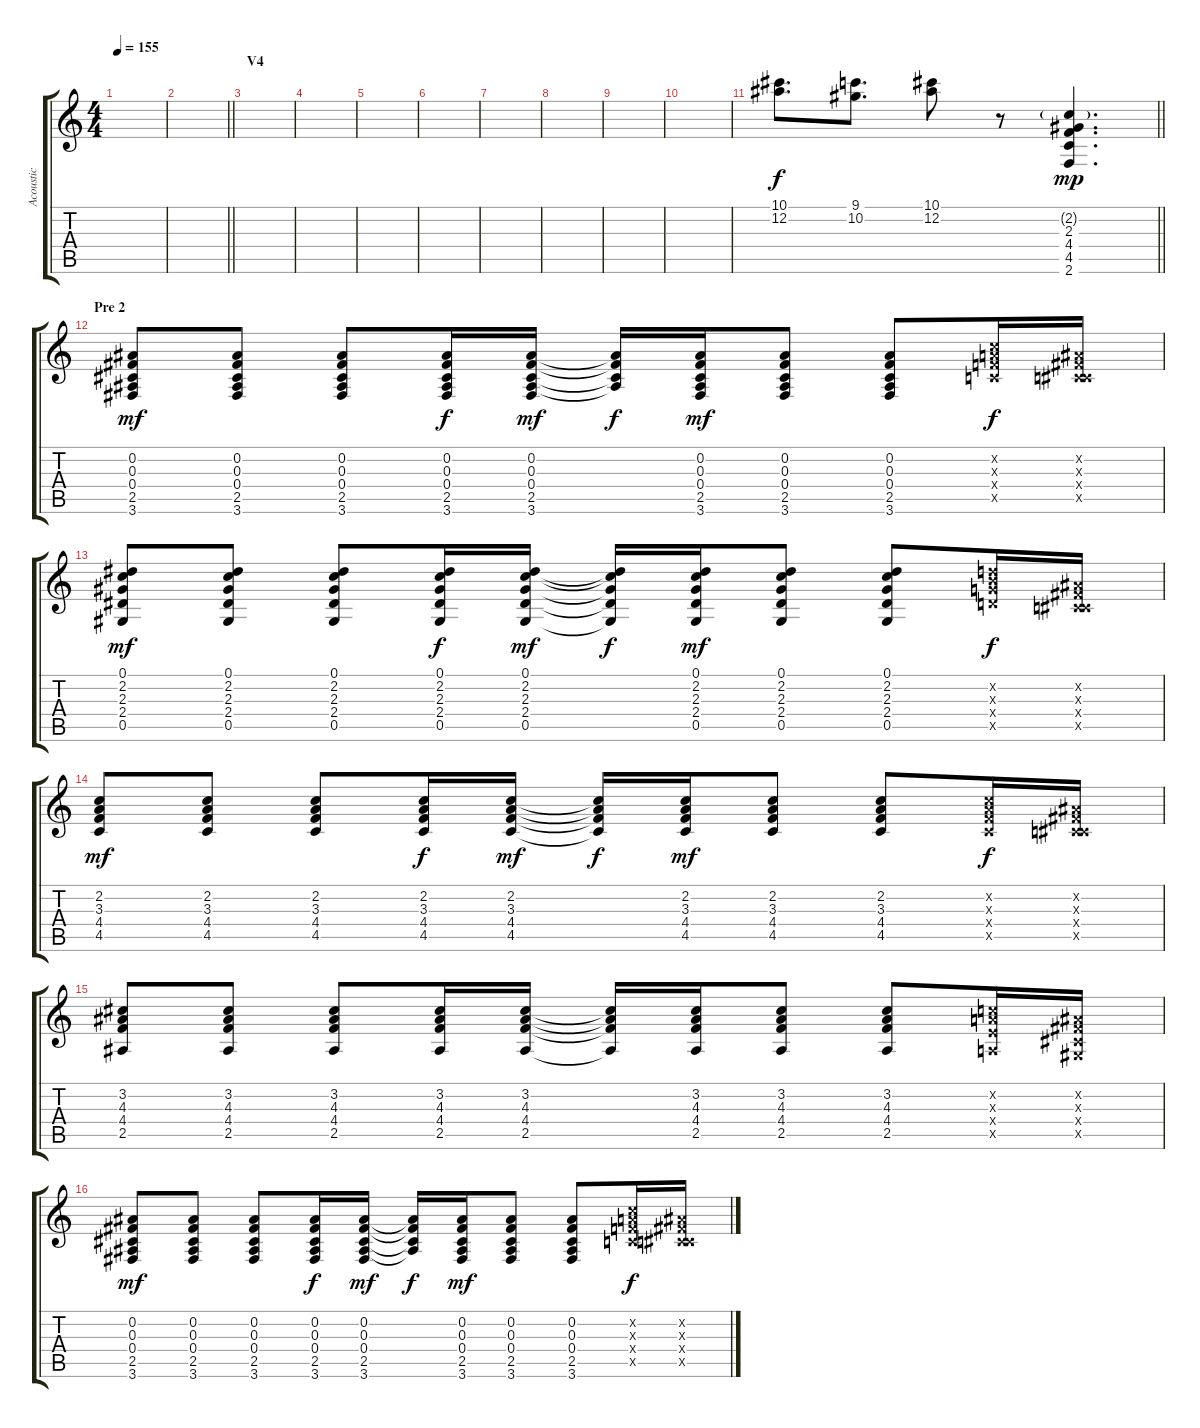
\track ("Acoustic" "Acoustic") {instrument acousticguitarsteel}
\staff {score tabs}
\tuning (Eb4 Bb3 Gb3 Db3 Ab2 Eb2) {hide}
\ts (4 4)
\tempo 155
\clef g2
\ks c
|
\barLineRight lightlight
|
\section ("" "V4")
|
|
|
|
|
|
|
|
\barLineRight lightlight
(10.1 12.2).8{d volume 6} (9.1 10.2).8{d} (10.1 12.2).8 r.8 (2.2{g} 2.3 4.4 4.5 2.6).4{d dy mp} |
\section ("" "Pre 2")
(0.2 0.3 0.4 2.5 3.6).8{dy mf} (0.2 0.3 0.4 2.5 3.6).8 (0.2 0.3 0.4 2.5 3.6).8 (0.2 0.3 0.4 2.5 3.6).16{dy f} (0.2 0.3 0.4 2.5 3.6).16{dy mf} (0.2{t} 0.3{t} 0.4{t} 2.5{t}).16{dy f} (0.2 0.3 0.4 2.5 3.6).16{dy mf} (0.2 0.3 0.4 2.5 3.6).8 (0.2 0.3 0.4 2.5 3.6).8 (2.2{x} 3.3{x} 4.4{x} 4.5{x}).16{dy f} (0.2{x} 0.3{x} 0.4{x} 4.5{x}).16 |
(0.1 2.2 2.3 2.4 0.5).8{dy mf} (0.1 2.2 2.3 2.4 0.5).8 (0.1 2.2 2.3 2.4 0.5).8 (0.1 2.2 2.3 2.4 0.5).16{dy f} (0.1 2.2 2.3 2.4 0.5).16{dy mf} (0.1{t} 2.2{t} 2.3{t} 2.4{t} 0.5{t}).16{dy f} (0.1 2.2 2.3 2.4 0.5).16{dy mf} (0.1 2.2 2.3 2.4 0.5).8 (0.1 2.2 2.3 2.4 0.5).8 (4.2{x} 5.3{x} 6.4{x} 6.5{x}).16{dy f} (0.2{x} 0.3{x} 0.4{x} 4.5{x}).16 |
(2.2 3.3 4.4 4.5).8{dy mf} (2.2 3.3 4.4 4.5).8 (2.2 3.3 4.4 4.5).8 (2.2 3.3 4.4 4.5).16{dy f} (2.2 3.3 4.4 4.5).16{dy mf} (2.2{t} 3.3{t} 4.4{t} 4.5{t}).16{dy f} (2.2 3.3 4.4 4.5).16{dy mf} (2.2 3.3 4.4 4.5).8 (2.2 3.3 4.4 4.5).8 (2.2{x} 3.3{x} 4.4{x} 4.5{x}).16{dy f} (0.2{x} 0.3{x} 0.4{x} 4.5{x}).16 |
(3.2 4.3 4.4 2.5).8 (3.2 4.3 4.4 2.5).8 (3.2 4.3 4.4 2.5).8 (3.2 4.3 4.4 2.5).16 (3.2 4.3 4.4 2.5).16 (3.2{t} 4.3{t} 4.4{t} 2.5{t}).16 (3.2 4.3 4.4 2.5).16 (3.2 4.3 4.4 2.5).8 (3.2 4.3 4.4 2.5).8 (2.2{x} 3.3{x} 3.4{x} 1.5{x}).16 (0.2{x} 0.3{x} 0.4{x} 0.5{x}).16 |
(0.2 0.3 0.4 2.5 3.6).8{dy mf} (0.2 0.3 0.4 2.5 3.6).8 (0.2 0.3 0.4 2.5 3.6).8 (0.2 0.3 0.4 2.5 3.6).16{dy f} (0.2 0.3 0.4 2.5 3.6).16{dy mf} (0.2{t} 0.3{t} 0.4{t} 2.5{t}).16{dy f} (0.2 0.3 0.4 2.5 3.6).16{dy mf} (0.2 0.3 0.4 2.5 3.6).8 (0.2 0.3 0.4 2.5 3.6).8 (2.2{x} 3.3{x} 4.4{x} 4.5{x}).16{dy f} (0.2{x} 0.3{x} 0.4{x} 4.5{x}).16
